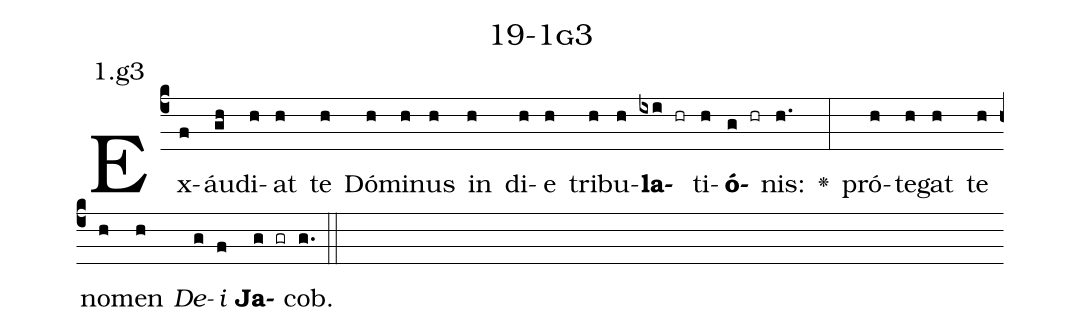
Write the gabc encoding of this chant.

name: 19-1g3;
annotation: 1.g3;
%%
(c4)Ex(f)áu(gh)di(h)at(h) te(h) Dó(h)mi(h)nus(h) in(h) di(h)e(h) tri(h)bu(h)<b>la</b>(ixi hr)ti(h)<b>ó</b>(g hr)nis:(h.) <v>\greheightstar</v>(:) pró(h)te(h)gat(h) te(h) no(h)men(h) <i>De</i>(g)<i>i</i>(f) <b>Ja</b>(g gr)cob.(g.) (::)


%E(h) u(h) o(g) u(f) a(g) e.(g.) (::)
